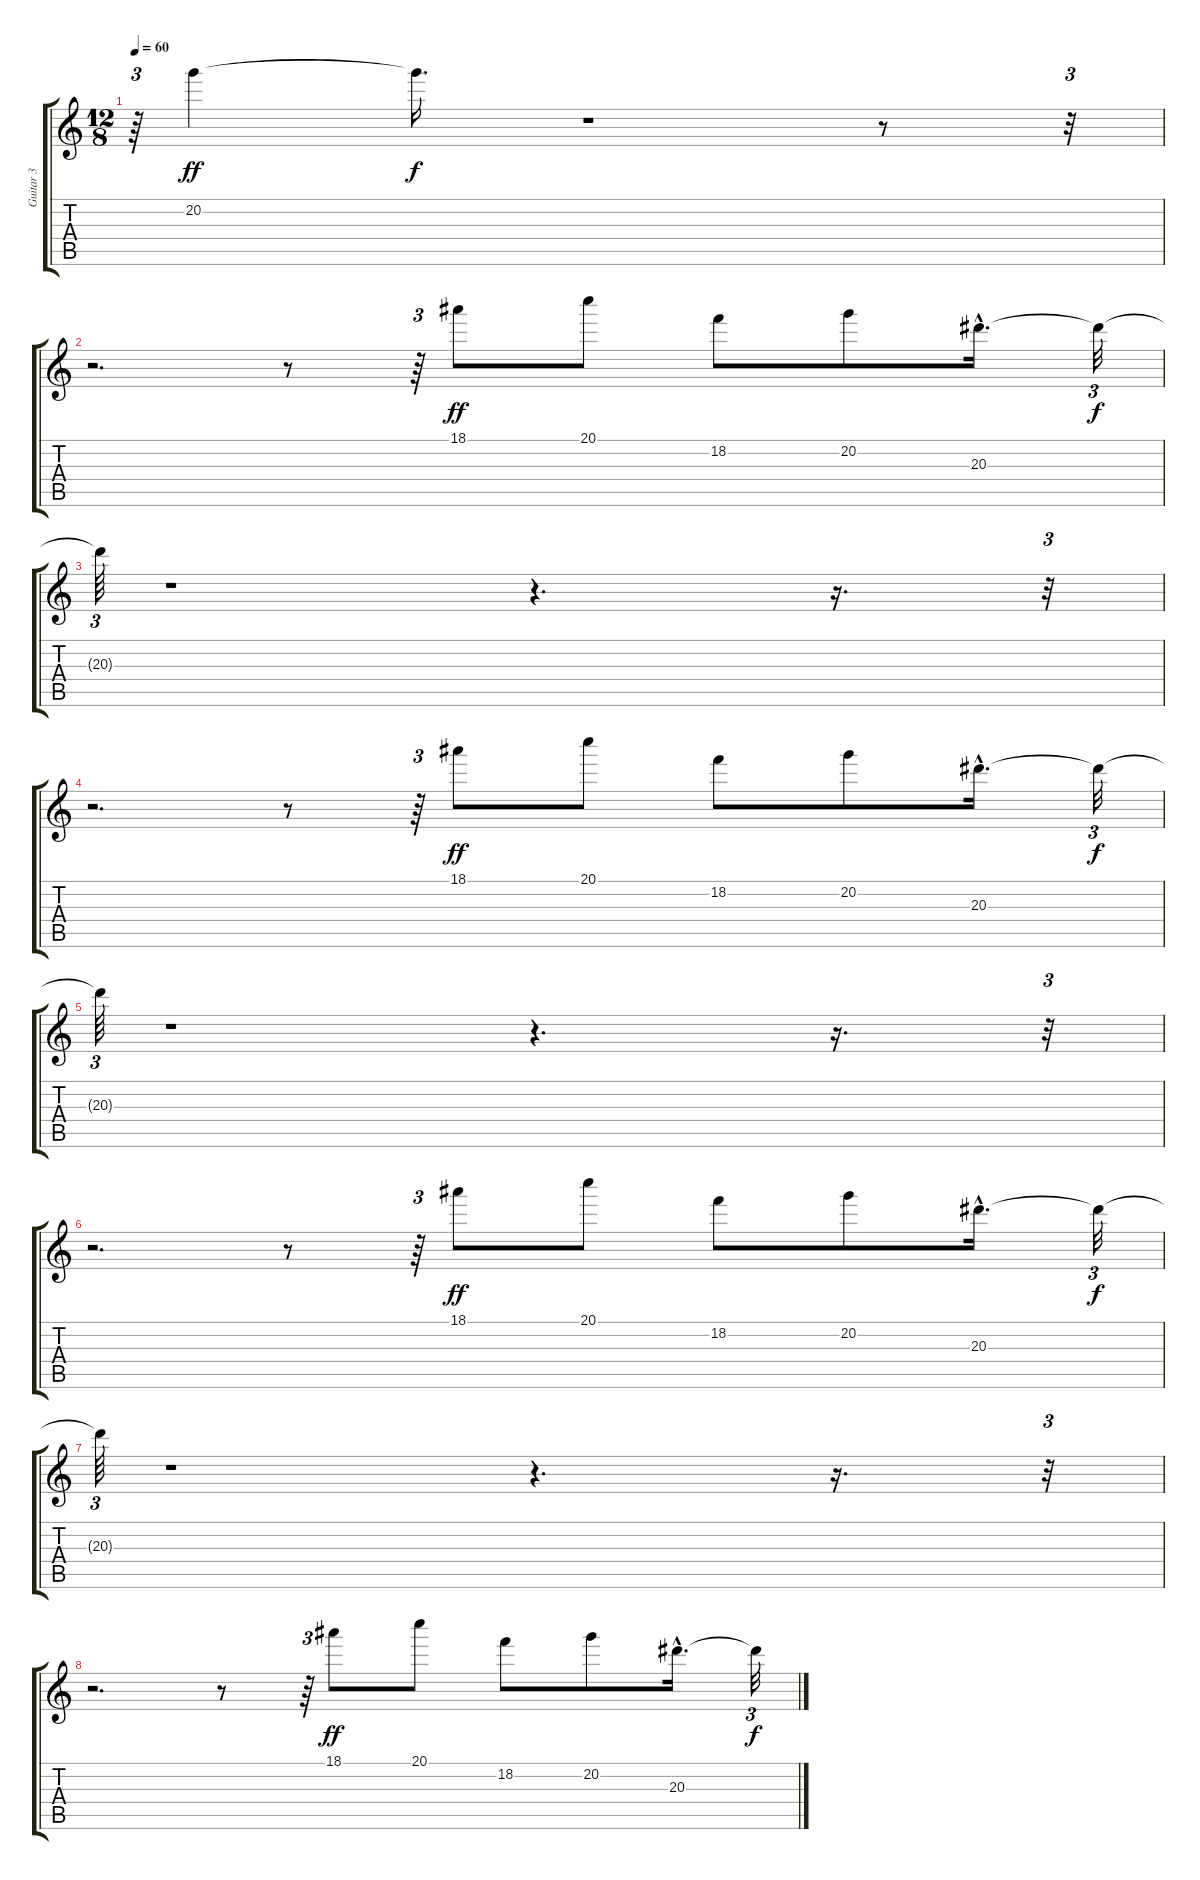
\track ("Guitar 3" "Guitar 3") {instrument distortionguitar}
\staff {score tabs}
\tuning (E4 B3 G3 D3 A2 E2) {hide}
\ts (12 8)
\tempo 60
\clef g2
\ks c
r.64{tu (3 2) dy f} 20.2.4{dy ff} 20.2{t}.16{d dy f} r.1 r.8 r.32{tu (3 2)} |
r.2{d} r.8 r.64{tu (3 2)} 18.1.8{dy ff} 20.1.8 18.2.8 20.2.8 20.3{hac}.16{d} 20.3{t}.32{tu (3 2) dy f} |
20.3{t}.64{tu (3 2)} r.1 r.4{d} r.16{d} r.32{tu (3 2)} |
r.2{d} r.8 r.64{tu (3 2)} 18.1.8{dy ff} 20.1.8 18.2.8 20.2.8 20.3{hac}.16{d} 20.3{t}.32{tu (3 2) dy f} |
20.3{t}.64{tu (3 2)} r.1 r.4{d} r.16{d} r.32{tu (3 2)} |
r.2{d} r.8 r.64{tu (3 2)} 18.1.8{dy ff} 20.1.8 18.2.8 20.2.8 20.3{hac}.16{d} 20.3{t}.32{tu (3 2) dy f} |
20.3{t}.64{tu (3 2)} r.1 r.4{d} r.16{d} r.32{tu (3 2)} |
r.2{d} r.8 r.64{tu (3 2)} 18.1.8{dy ff} 20.1.8 18.2.8 20.2.8 20.3{hac}.16{d} 20.3{t}.32{tu (3 2) dy f}
